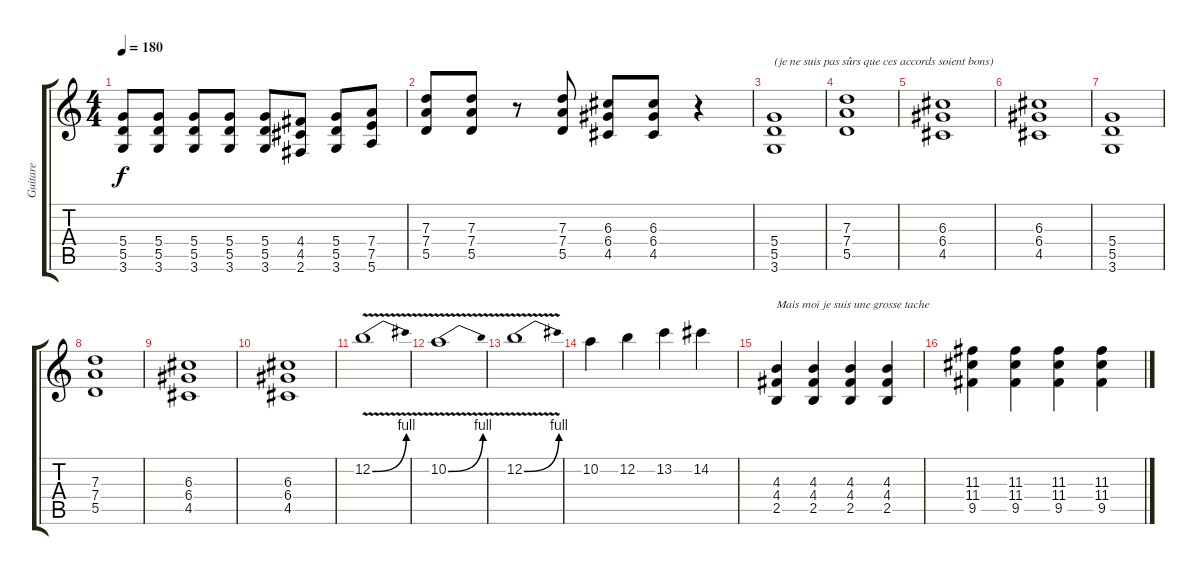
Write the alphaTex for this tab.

\track ("Guitare" "Guitare") {instrument electricguitarclean}
\staff {score tabs}
\tuning (E4 B3 G3 D3 A2 E2) {hide}
\ts (4 4)
\tempo 180
\clef g2
\ks c
(5.4 5.5 3.6).8{dy f} (5.4 5.5 3.6).8 (5.4 5.5 3.6).8 (5.4 5.5 3.6).8 (5.4 5.5 3.6).8 (4.4 4.5 2.6).8 (5.4 5.5 3.6).8 (7.4 7.5 5.6).8 |
(7.3 7.4 5.5).8 (7.3 7.4 5.5).8 r.8 (7.3 7.4 5.5).8 (6.3 6.4 4.5).8 (6.3 6.4 4.5).8 r.4 |
(5.4 5.5 3.6).1{txt "(je ne suis pas sûrs que ces accords soient bons)"} |
(7.3 7.4 5.5).1 |
(6.3 6.4 4.5).1 |
(6.3 6.4 4.5).1 |
(5.4 5.5 3.6).1 |
(7.3 7.4 5.5).1 |
(6.3 6.4 4.5).1 |
(6.3 6.4 4.5).1 |
12.2{be (bend 0 0 60 4) v}.1 |
10.2{be (bend 0 0 60 4) v}.1 |
12.2{be (bend 0 0 60 4) v}.1 |
10.2.4 12.2.4 13.2.4 14.2.4 |
(4.3 4.4 2.5).4{txt "Mais moi je suis une grosse tache"} (4.3 4.4 2.5).4 (4.3 4.4 2.5).4 (4.3 4.4 2.5).4 |
(11.3 11.4 9.5).4 (11.3 11.4 9.5).4 (11.3 11.4 9.5).4 (11.3 11.4 9.5).4
